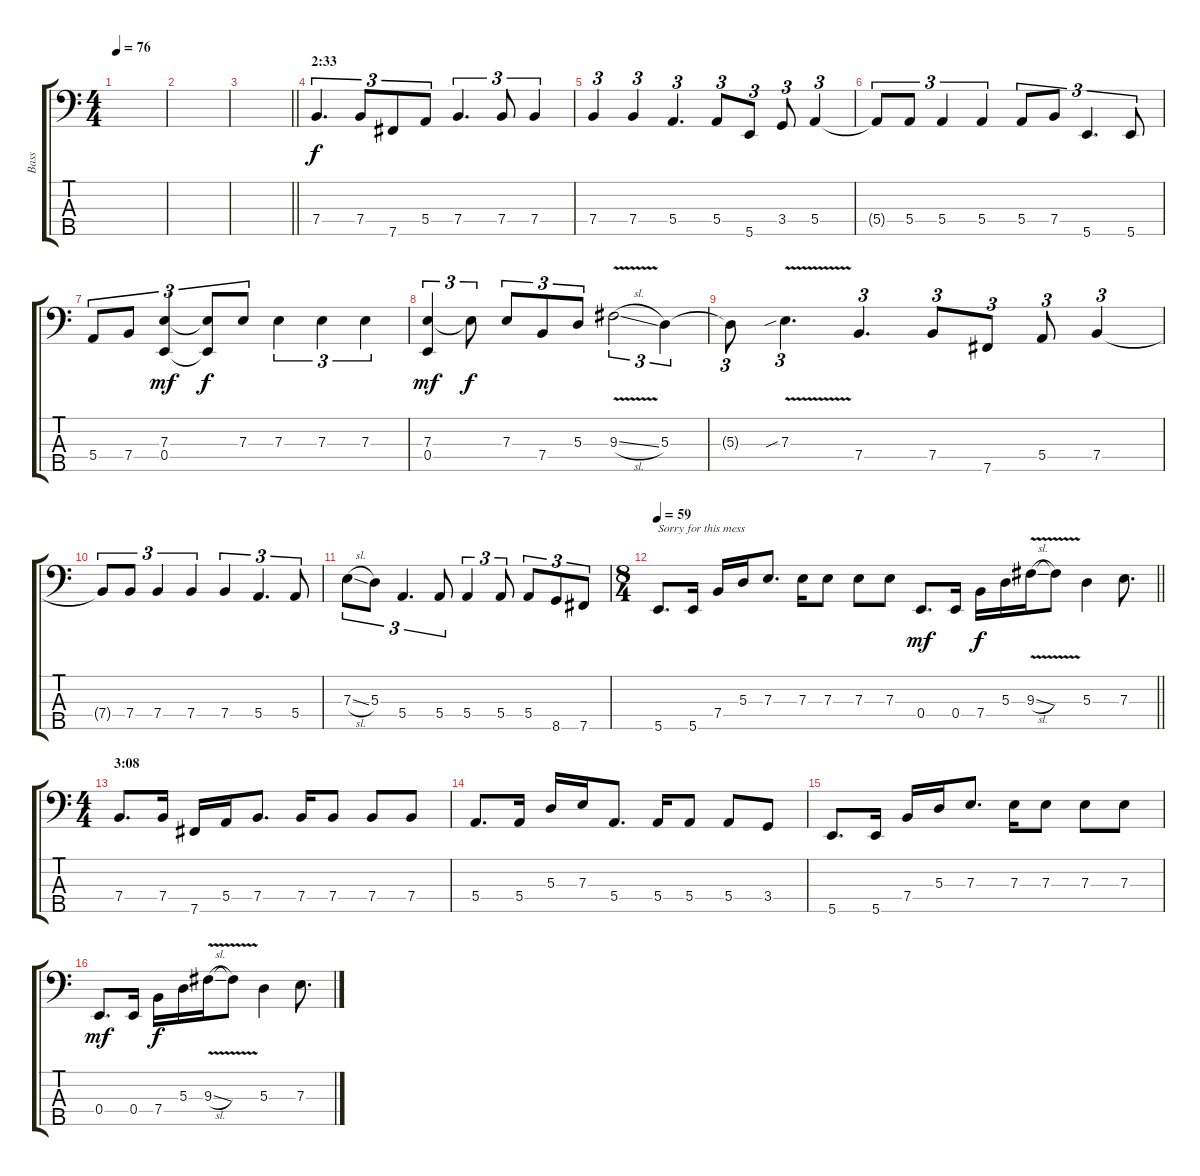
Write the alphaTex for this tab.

\track ("Bass" "Bass") {instrument electricbassfinger}
\staff {score tabs}
\tuning (G2 D2 A1 E1 B0) {hide}
\ts (4 4)
\tempo 76
\clef f4
\ks c
|
|
\barLineRight lightlight
|
\section ("" "2:33")
7.4.4{d tu (3 2)} 7.4.8{tu (3 2)} 7.5.8{tu (3 2)} 5.4.8{tu (3 2)} 7.4.4{d tu (3 2)} 7.4.8{tu (3 2)} 7.4.4{tu (3 2)} |
7.4.4{tu (3 2)} 7.4.4{tu (3 2)} 5.4.4{d tu (3 2)} 5.4.8{tu (3 2)} 5.5.8{tu (3 2)} 3.4.8{tu (3 2)} 5.4.4{tu (3 2)} |
5.4{t}.8{tu (3 2)} 5.4.8{tu (3 2)} 5.4.4{tu (3 2)} 5.4.4{tu (3 2)} 5.4.8{tu (3 2)} 7.4.8{tu (3 2)} 5.5.4{d tu (3 2)} 5.5.8{tu (3 2)} |
5.4.8{tu (3 2)} 7.4.8{tu (3 2)} (7.3 0.4).4{tu (3 2) dy mf} (7.3{t} 0.4{t}).8{tu (3 2) dy f} 7.3.8{tu (3 2)} 7.3.4{tu (3 2)} 7.3.4{tu (3 2)} 7.3.4{tu (3 2)} |
(7.3 0.4).4{tu (3 2) dy mf} 7.3{t}.8{tu (3 2) dy f} 7.3.8{tu (3 2)} 7.4.8{tu (3 2)} 5.3.8{tu (3 2)} 9.3{v sl}.2{tu (3 2)} 5.3.4{tu (3 2)} |
5.3{t}.8{tu (3 2)} 7.3{v sib}.4{d tu (3 2)} 7.4.4{d tu (3 2)} 7.4.8{tu (3 2)} 7.5.8{tu (3 2)} 5.4.8{tu (3 2)} 7.4.4{tu (3 2)} |
7.4{t}.8{tu (3 2)} 7.4.8{tu (3 2)} 7.4.4{tu (3 2)} 7.4.4{tu (3 2)} 7.4.4{tu (3 2)} 5.4.4{d tu (3 2)} 5.4.8{tu (3 2)} |
7.3{sl}.8{tu (3 2)} 5.3.8{tu (3 2)} 5.4.4{d tu (3 2)} 5.4.8{tu (3 2)} 5.4.4{tu (3 2)} 5.4.8{tu (3 2)} 5.4.8{tu (3 2)} 8.5.8{tu (3 2)} 7.5.8{tu (3 2)} |
\ts (8 4)
\tempo 59
\barLineRight lightlight
5.5.8{d txt "Sorry for this mess"} 5.5.16 7.4.16 5.3.16 7.3.8{d} 7.3.16 7.3.8 7.3.8 7.3.8 0.4.8{d dy mf} 0.4.16 7.4.16{dy f} 5.3.16 9.3{v sl}.16 9.3{t}.8 5.3.4 7.3.8{d} |
\ts (4 4)
\section ("" "3:08")
7.4.8{d} 7.4.16 7.5.16 5.4.16 7.4.8{d} 7.4.16 7.4.8 7.4.8 7.4.8 |
5.4.8{d} 5.4.16 5.3.16 7.3.16 5.4.8{d} 5.4.16 5.4.8 5.4.8 3.4.8 |
5.5.8{d} 5.5.16 7.4.16 5.3.16 7.3.8{d} 7.3.16 7.3.8 7.3.8 7.3.8 |
0.4.8{d dy mf} 0.4.16 7.4.16{dy f} 5.3.16 9.3{v sl}.16 9.3{t}.8 5.3.4 7.3.8{d}
